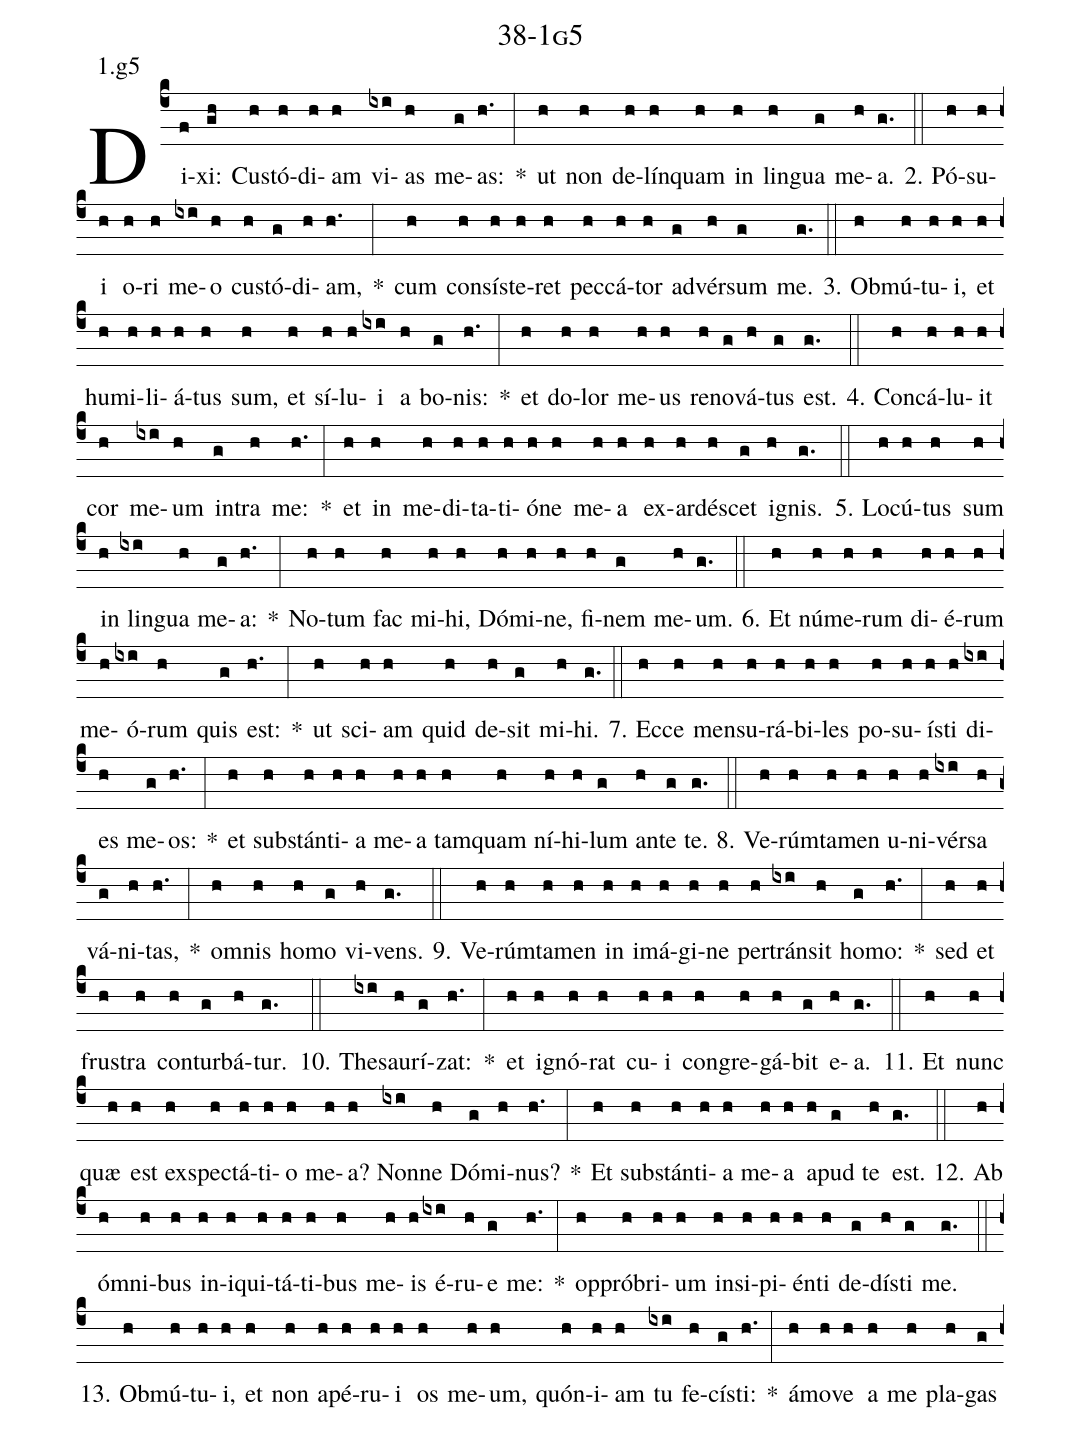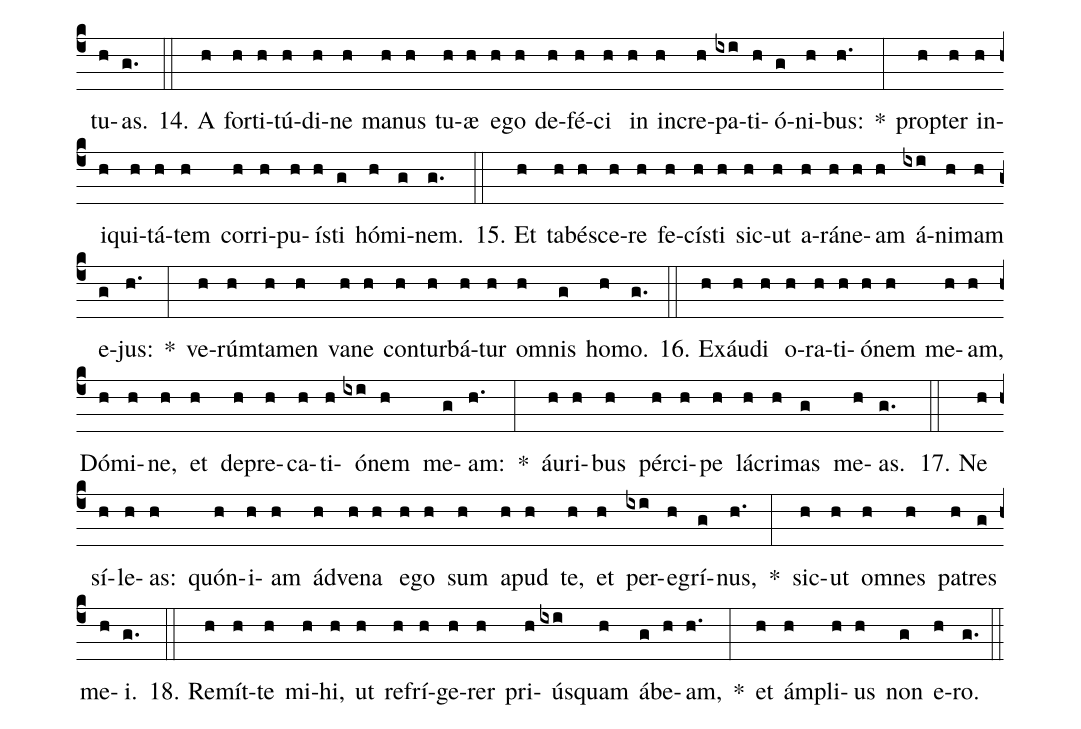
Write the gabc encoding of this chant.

name: 38-1g5;
annotation: 1.g5;
%%
(c4)Di(f)xi:(gh) Cus(h)tó(h)di(h)am(h) vi(ixi)as(h) me(g)as:(h.) *(:) ut(h) non(h) de(h)lín(h)quam(h) in(h) lin(h)gua(g) me(h)a.(g.) (::)
2. Pó(h)su(h)i(h) o(h)ri(h) me(ixi)o(h) cus(h)tó(g)di(h)am,(h.) *(:) cum(h) con(h)sís(h)te(h)ret(h) pec(h)cá(h)tor(h) ad(g)vér(h)sum(g) me.(g.) (::)
3. Ob(h)mú(h)tu(h)i,(h) et(h) hu(h)mi(h)li(h)á(h)tus(h) sum,(h) et(h) sí(h)lu(h)i(ixi) a(h) bo(g)nis:(h.) *(:) et(h) do(h)lor(h) me(h)us(h) re(h)no(g)vá(h)tus(g) est.(g.) (::)
4. Con(h)cá(h)lu(h)it(h) cor(h) me(ixi)um(h) in(g)tra(h) me:(h.) *(:) et(h) in(h) me(h)di(h)ta(h)ti(h)ó(h)ne(h) me(h)a(h) ex(h)ar(h)dé(h)scet(g) i(h)gnis.(g.) (::)
5. Lo(h)cú(h)tus(h) sum(h) in(h) lin(ixi)gua(h) me(g)a:(h.) *(:) No(h)tum(h) fac(h) mi(h)hi,(h) Dó(h)mi(h)ne,(h) fi(h)nem(g) me(h)um.(g.) (::)
6. Et(h) nú(h)me(h)rum(h) di(h)é(h)rum(h) me(h)ó(ixi)rum(h) quis(g) est:(h.) *(:) ut(h) sci(h)am(h) quid(h) de(h)sit(g) mi(h)hi.(g.) (::)
7. Ec(h)ce(h) men(h)su(h)rá(h)bi(h)les(h) po(h)su(h)ís(h)ti(h) di(ixi)es(h) me(g)os:(h.) *(:) et(h) sub(h)stán(h)ti(h)a(h) me(h)a(h) tam(h)quam(h) ní(h)hi(h)lum(g) an(h)te(g) te.(g.) (::)
8. Ve(h)rúm(h)ta(h)men(h) u(h)ni(h)vér(ixi)sa(h) vá(g)ni(h)tas,(h.) *(:) om(h)nis(h) ho(h)mo(g) vi(h)vens.(g.) (::)
9. Ve(h)rúm(h)ta(h)men(h) in(h) i(h)má(h)gi(h)ne(h) per(h)tráns(ixi)it(h) ho(g)mo:(h.) *(:) sed(h) et(h) frus(h)tra(h) con(h)tur(g)bá(h)tur.(g.) (::)
10. The(ixi)sau(h)rí(g)zat:(h.) *(:) et(h) i(h)gnó(h)rat(h) cu(h)i(h) con(h)gre(h)gá(h)bit(g) e(h)a.(g.) (::)
11. Et(h) nunc(h) quæ(h) est(h) ex(h)spec(h)tá(h)ti(h)o(h) me(h)a?(h) Non(ixi)ne(h) Dó(g)mi(h)nus?(h.) *(:) Et(h) sub(h)stán(h)ti(h)a(h) me(h)a(h) a(h)pud(g) te(h) est.(g.) (::)
12. Ab(h) óm(h)ni(h)bus(h) in(h)i(h)qui(h)tá(h)ti(h)bus(h) me(h)is(h) é(ixi)ru(h)e(g) me:(h.) *(:) op(h)pró(h)bri(h)um(h) in(h)si(h)pi(h)én(h)ti(h) de(g)dís(h)ti(g) me.(g.) (::)
13. Ob(h)mú(h)tu(h)i,(h) et(h) non(h) a(h)pé(h)ru(h)i(h) os(h) me(h)um,(h) quón(h)i(h)am(h) tu(ixi) fe(h)cís(g)ti:(h.) *(:) á(h)mo(h)ve(h) a(h) me(h) pla(h)gas(g) tu(h)as.(g.) (::)
14. A(h) for(h)ti(h)tú(h)di(h)ne(h) ma(h)nus(h) tu(h)æ(h) e(h)go(h) de(h)fé(h)ci(h) in(h) in(h)cre(h)pa(ixi)ti(h)ó(g)ni(h)bus:(h.) *(:) prop(h)ter(h) in(h)i(h)qui(h)tá(h)tem(h) cor(h)ri(h)pu(h)ís(h)ti(g) hó(h)mi(g)nem.(g.) (::)
15. Et(h) ta(h)bé(h)sce(h)re(h) fe(h)cís(h)ti(h) sic(h)ut(h) a(h)rá(h)ne(h)am(h) á(ixi)ni(h)mam(h) e(g)jus:(h.) *(:) ve(h)rúm(h)ta(h)men(h) va(h)ne(h) con(h)tur(h)bá(h)tur(h) om(h)nis(g) ho(h)mo.(g.) (::)
16. Ex(h)áu(h)di(h) o(h)ra(h)ti(h)ó(h)nem(h) me(h)am,(h) Dó(h)mi(h)ne,(h) et(h) de(h)pre(h)ca(h)ti(h)ó(ixi)nem(h) me(g)am:(h.) *(:) áu(h)ri(h)bus(h) pér(h)ci(h)pe(h) lá(h)cri(h)mas(g) me(h)as.(g.) (::)
17. Ne(h) sí(h)le(h)as:(h) quón(h)i(h)am(h) ád(h)ve(h)na(h) e(h)go(h) sum(h) a(h)pud(h) te,(h) et(h) per(ixi)e(h)grí(g)nus,(h.) *(:) sic(h)ut(h) om(h)nes(h) pa(h)tres(g) me(h)i.(g.) (::)
18. Re(h)mít(h)te(h) mi(h)hi,(h) ut(h) re(h)frí(h)ge(h)rer(h) pri(h)ús(ixi)quam(h) á(g)be(h)am,(h.) *(:) et(h) ám(h)pli(h)us(h) non(g) e(h)ro.(g.) (::)
